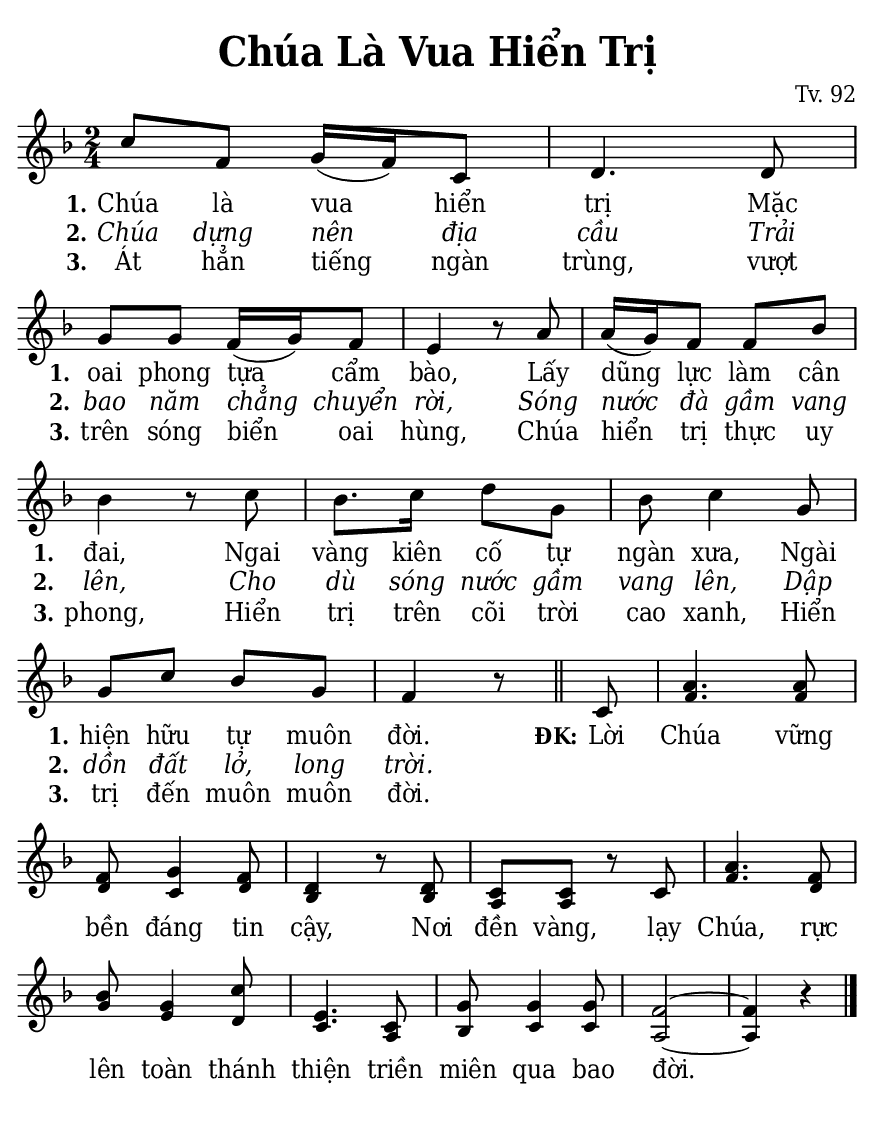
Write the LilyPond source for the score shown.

% Cài đặt chung\
\version "2.22.1"
\include "english.ly"

\header {
  title = \markup { \fontsize #1 "Chúa Là Vua Hiển Trị" }
  composer = "Tv. 92"
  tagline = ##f
}

% mã nguồn cho những chức năng chưa hỗ trợ trong phiên bản lilypond hiện tại
% cung cấp bởi cộng đồng lilypond khi gửi email đến lilypond-user@gnu.org
% Đổi kích thước nốt cho bè phụ
notBePhu =
#(define-music-function (font-size music) (number? ly:music?)
   (for-some-music
     (lambda (m)
       (if (music-is-of-type? m 'rhythmic-event)
           (begin
             (set! (ly:music-property m 'tweaks)
                   (cons `(font-size . ,font-size)
                         (ly:music-property m 'tweaks)))
             #t)
           #f))
     music)
   music)

% in số phiên khúc trên mỗi dòng
#(define (add-grob-definition grob-name grob-entry)
     (set! all-grob-descriptions
           (cons ((@@ (lily) completize-grob-entry)
                  (cons grob-name grob-entry))
                 all-grob-descriptions)))

#(add-grob-definition
    'StanzaNumberSpanner
    `((direction . ,LEFT)
      (font-series . bold)
      (padding . 1.0)
      (side-axis . ,X)
      (stencil . ,ly:text-interface::print)
      (X-offset . ,ly:side-position-interface::x-aligned-side)
      (Y-extent . ,grob::always-Y-extent-from-stencil)
      (meta . ((class . Spanner)
               (interfaces . (font-interface
                              side-position-interface
                              stanza-number-interface
                              text-interface))))))

\layout {
    \context {
      \Global
      \grobdescriptions #all-grob-descriptions
    }
    \context {
      \Score
      \remove Stanza_number_align_engraver
      \consists
        #(lambda (context)
           (let ((texts '())
                 (syllables '()))
             (make-engraver
              (acknowledgers
               ((stanza-number-interface engraver grob source-engraver)
                  (set! texts (cons grob texts)))
               ((lyric-syllable-interface engraver grob source-engraver)
                  (set! syllables (cons grob syllables))))
              ((stop-translation-timestep engraver)
                 (for-each
                  (lambda (text)
                    (for-each
                     (lambda (syllable)
                       (ly:pointer-group-interface::add-grob
                        text
                        'side-support-elements
                        syllable))
                     syllables))
                  texts)
                 (set! syllables '())))))
    }
    \context {
      \Lyrics
      \remove Stanza_number_engraver
      \consists
        #(lambda (context)
           (let ((text #f)
                 (last-stanza #f))
             (make-engraver
              ((process-music engraver)
                 (let ((stanza (ly:context-property context 'stanza #f)))
                   (if (and stanza (not (equal? stanza last-stanza)))
                       (let ((column (ly:context-property context
'currentCommandColumn)))
                         (set! last-stanza stanza)
                         (if text
                             (ly:spanner-set-bound! text RIGHT column))
                         (set! text (ly:engraver-make-grob engraver
'StanzaNumberSpanner '()))
                         (ly:grob-set-property! text 'text stanza)
                         (ly:spanner-set-bound! text LEFT column)))))
              ((finalize engraver)
                 (if text
                     (let ((column (ly:context-property context
'currentCommandColumn)))
                       (ly:spanner-set-bound! text RIGHT column)))))))
      \override StanzaNumberSpanner.horizon-padding = 10000
    }
}

stanzaReminderOff =
  \temporary \override StanzaNumberSpanner.after-line-breaking =
     #(lambda (grob)
        ;; Can be replaced with (not (first-broken-spanner? grob)) in 2.23.
        (if (let ((siblings (ly:spanner-broken-into (ly:grob-original grob))))
              (and (pair? siblings)
                   (not (eq? grob (car siblings)))))
            (ly:grob-suicide! grob)))

stanzaReminderOn = \undo \stanzaReminderOff
% kết thúc mã nguồn

% Nhạc phiên khúc
nhacPhienKhucSop = \relative c'' {
  c8 f, g16 (f) c8 |
  d4. d8 |
  g g f16 (g) f8 |
  e4 r8 a |
  a16 (g) f8 f bf |
  bf4 r8 c |
  bf8. c16 d8 g, |
  bf c4 g8 |
  g8 c bf g |
  f4 r8 \bar "||"
  
  c8 |
  a'4. a8 |
  f g4 f8 |
  d4 r8 d |
  c8 c r c |
  a'4. f8 |
  bf g4 c8 |
  e,4. c8 |
  g' g4 g8 |
  f2 ~ |
  f4 r \bar "|."
}

nhacPhienKhucAlto = \relative c' {
  R2*9
  r4.
  c8 |
  f4. f8 |
  d c4 d8 |
  bf4 r8 bf |
  a a r c |
  f4. d8 |
  g e4 d8 |
  c4. a8 |
  bf c4 c8 |
  a2 ~ |
  a4 r
}

% Lời phiên khúc
loiPhienKhucSop = \lyrics {
  <<
    {
      \set stanza = "1."
      Chúa là vua hiển trị
      Mặc oai phong tựa cẩm bào,
      Lấy dũng lực làm cân đai,
      Ngai vàng kiên cố tự ngàn xưa,
      Ngài hiện hữu tự muôn đời.
    }
    \new Lyrics {
	    \set associatedVoice = "beSop"
	    \set stanza = "2."
      \override Lyrics.LyricText.font-shape = #'italic
	    Chúa dựng nên địa cầu
	    Trải bao năm chẳng chuyển rời,
	    Sóng nước đà gầm vang lên,
	    Cho dù sóng nước gầm vang lên,
	    Dập dồn đất lở, long trời.
    }
    \new Lyrics {
	    \set associatedVoice = "beSop"
	    \set stanza = "3."
	    Át hẳn tiếng ngàn trùng,
	    vượt trên sóng biển oai hùng,
	    Chúa hiển trị thực uy phong,
	    Hiển trị trên cõi trời cao xanh,
	    Hiển trị đến muôn muôn đời.
    }
  >>
  \stanzaReminderOff
  \set stanza = "ĐK:"
  Lời Chúa vững bền đáng tin cậy,
  Nơi đền vàng, lạy Chúa,
  rực lên toàn thánh thiện triền miên qua bao đời.
}

% Dàn trang
\paper {
  #(set-paper-size "a5")
  top-margin = 3\mm
  bottom-margin = 3\mm
  left-margin = 3\mm
  right-margin = 3\mm
  indent = #0
  #(define fonts
	 (make-pango-font-tree "Deja Vu Serif Condensed"
	 		       "Deja Vu Serif Condensed"
			       "Deja Vu Serif Condensed"
			       (/ 20 20)))
  print-page-number = ##f
  system-system-spacing = #'((basic-distance . 0.1) (padding . 2))
  page-count = 1
}

TongNhip = {
  \key f \major \time 2/4
  \set Timing.beamExceptions = #'()
  \set Timing.baseMoment = #(ly:make-moment 1/4)
}

\score {
  \new ChoirStaff <<
    \new Staff \with {
        \consists "Merge_rests_engraver"
        printPartCombineTexts = ##f
      }
      <<
      \new Voice \TongNhip \partCombine 
        \nhacPhienKhucSop
        \notBePhu -1 { \nhacPhienKhucAlto }
      \new NullVoice = beSop \nhacPhienKhucSop
      \new Lyrics \lyricsto beSop \loiPhienKhucSop
      >>
  >>
  \layout {
    \override Lyrics.LyricSpace.minimum-distance = #1.5
    \override Score.BarNumber.break-visibility = ##(#f #f #f)
    \override Score.SpacingSpanner.uniform-stretching = ##t
  } 
}
